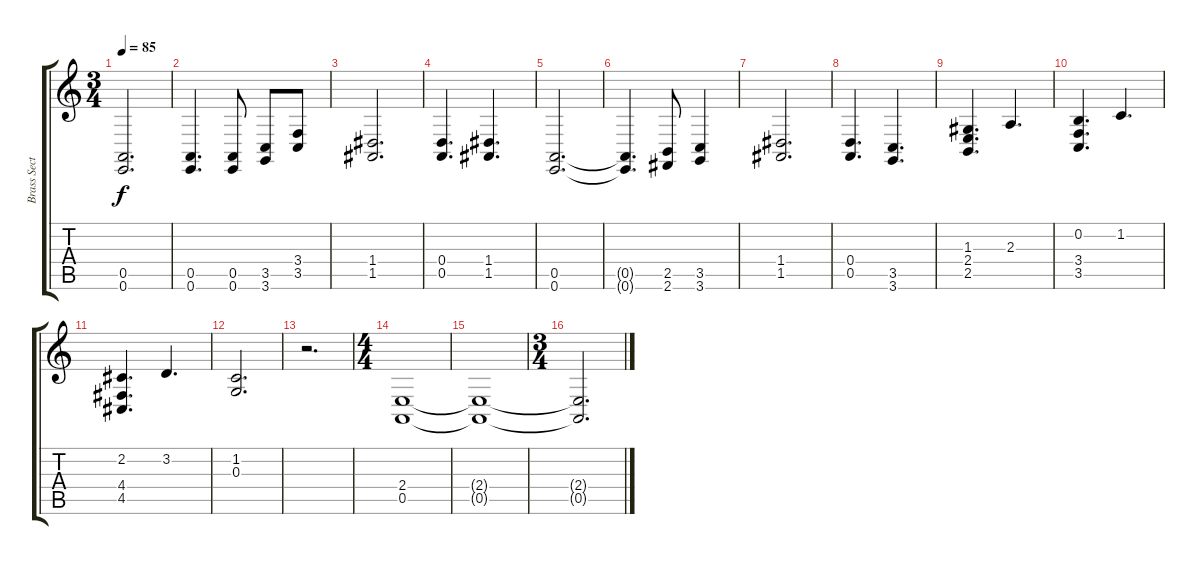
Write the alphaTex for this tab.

\track ("Brass Section" "Brass Sect") {instrument brasssection}
\staff {score tabs}
\tuning (E4 B3 G3 D3 A2 E2) {hide}
\ts (3 4)
\tempo 85
\clef g2
\ks c
(0.5 0.6).2{d dy f} |
(0.5 0.6).4{d} (0.5 0.6).8 (3.5 3.6).8 (3.4 3.5).8 |
(1.4 1.5).2{d} |
(0.4 0.5).4{d} (1.4 1.5).4{d} |
(0.5 0.6).2{d} |
(0.5{t} 0.6{t}).4{d} (2.5 2.6).8 (3.5 3.6).4 |
(1.4 1.5).2{d} |
(0.4 0.5).4{d} (3.5 3.6).4{d} |
(1.3 2.4 2.5).4{d} 2.3.4{d} |
(0.2 3.4 3.5).4{d} 1.2.4{d} |
(2.2 4.4 4.5).4{d} 3.2.4{d} |
(1.2 0.3).2{d} |
r.2{d} |
\ts (4 4)
(2.4 0.5).1 |
(2.4{t} 0.5{t}).1 |
\ts (3 4)
(2.4{t} 0.5{t}).2{d}
